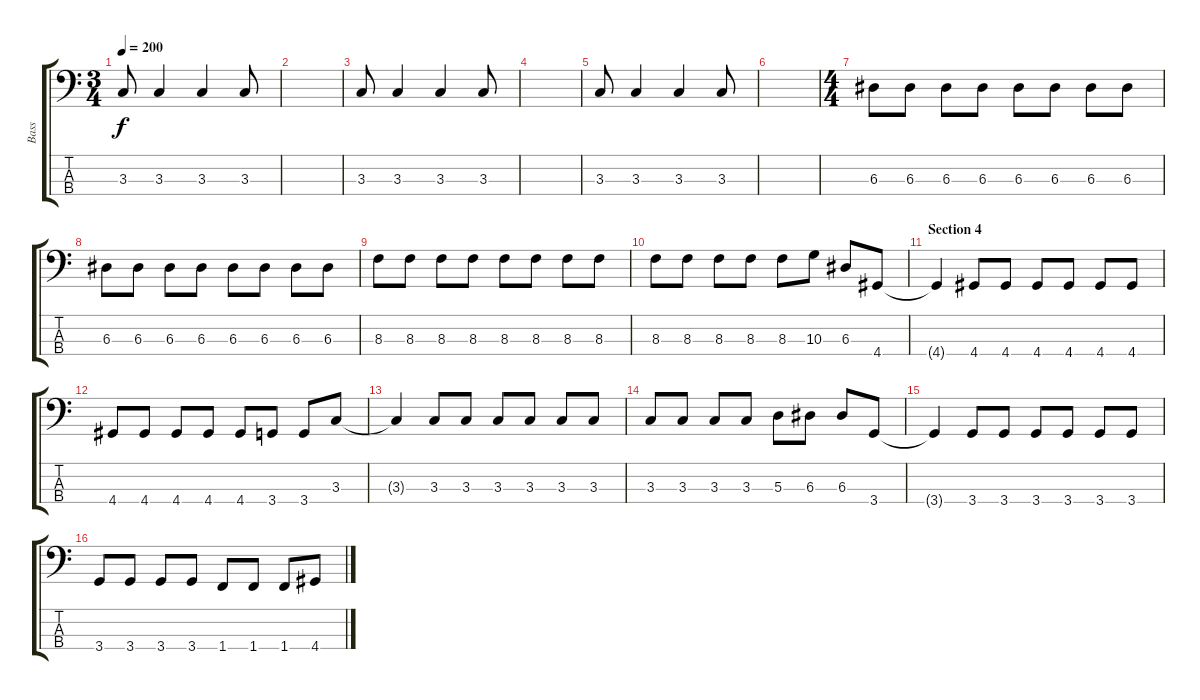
\track ("Bass" "Bass") {instrument electricbassfinger}
\staff {score tabs}
\tuning (G2 D2 A1 E1) {hide}
\ts (3 4)
\tempo 200
\clef f4
\ks c
3.3.8{dy f} 3.3.4 3.3.4 3.3.8 |
|
3.3.8 3.3.4 3.3.4 3.3.8 |
|
3.3.8 3.3.4 3.3.4 3.3.8 |
|
\ts (4 4)
6.3.8 6.3.8 6.3.8 6.3.8 6.3.8 6.3.8 6.3.8 6.3.8 |
6.3.8 6.3.8 6.3.8 6.3.8 6.3.8 6.3.8 6.3.8 6.3.8 |
8.3.8 8.3.8 8.3.8 8.3.8 8.3.8 8.3.8 8.3.8 8.3.8 |
8.3.8 8.3.8 8.3.8 8.3.8 8.3.8 10.3.8 6.3.8 4.4.8 |
\section ("" "Section 4")
4.4{t}.4 4.4.8 4.4.8 4.4.8 4.4.8 4.4.8 4.4.8 |
4.4.8 4.4.8 4.4.8 4.4.8 4.4.8 3.4.8 3.4.8 3.3.8 |
3.3{t}.4 3.3.8 3.3.8 3.3.8 3.3.8 3.3.8 3.3.8 |
3.3.8 3.3.8 3.3.8 3.3.8 5.3.8 6.3.8 6.3.8 3.4.8 |
3.4{t}.4 3.4.8 3.4.8 3.4.8 3.4.8 3.4.8 3.4.8 |
3.4.8 3.4.8 3.4.8 3.4.8 1.4.8 1.4.8 1.4.8 4.4.8
